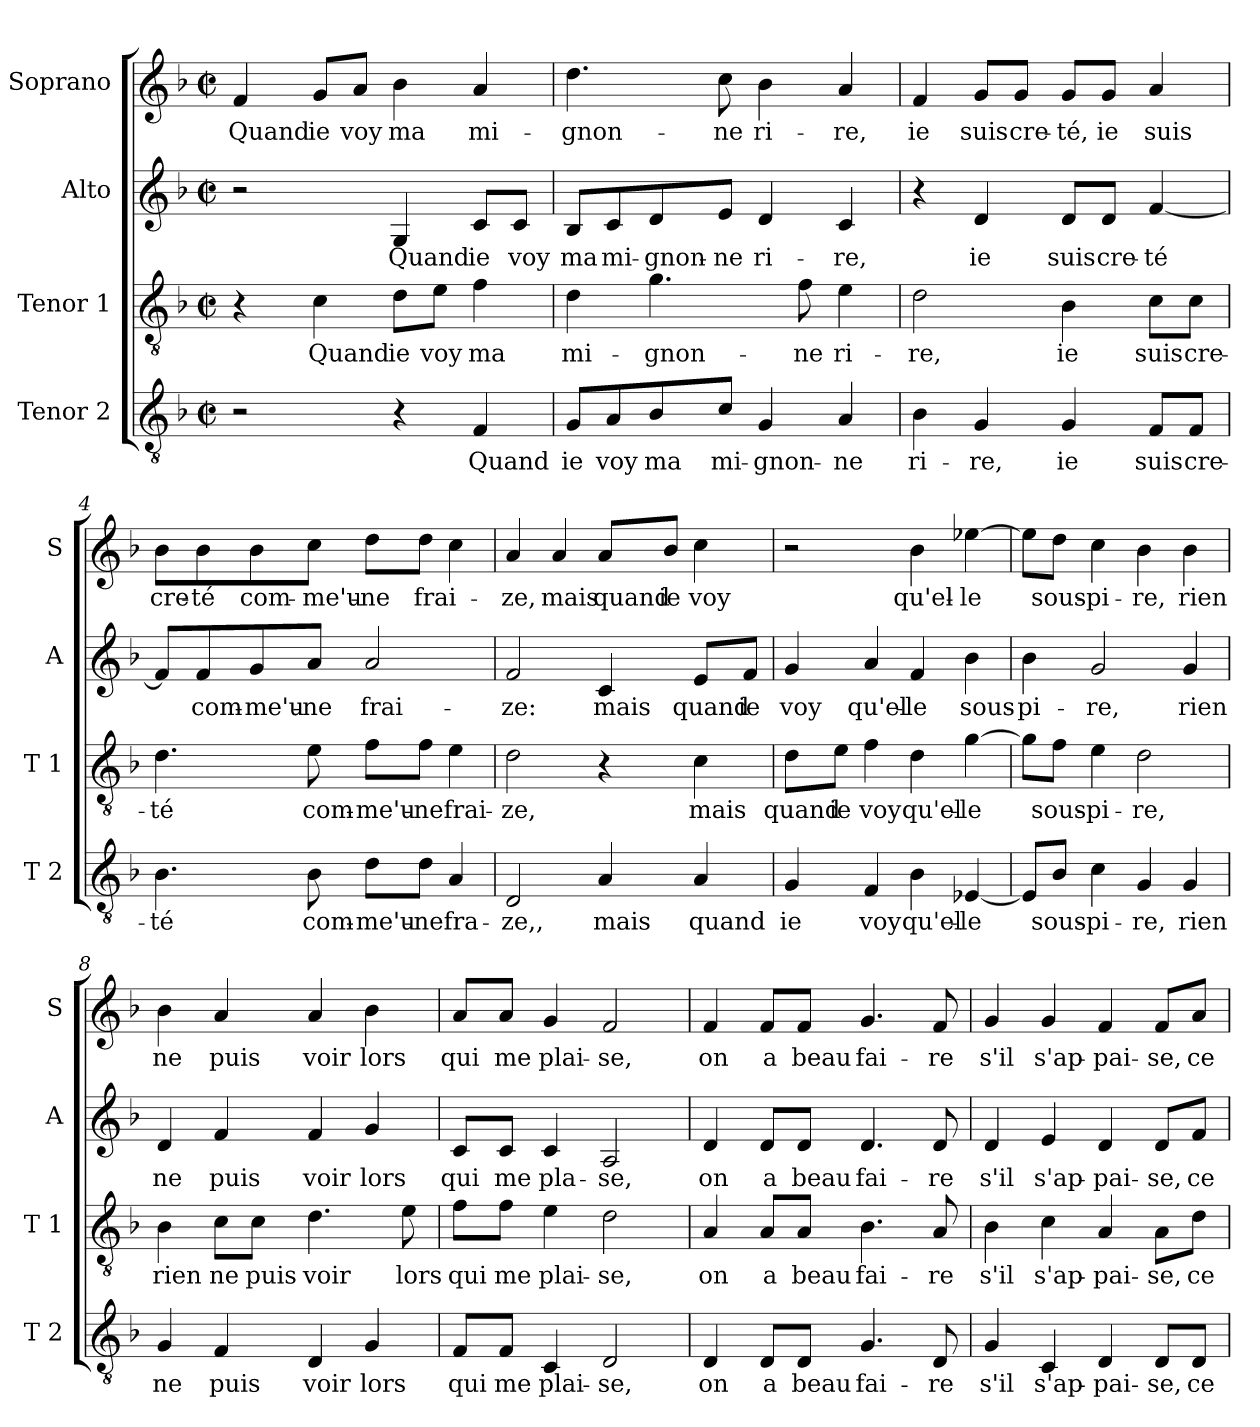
**kern	**text	**kern	**text	**kern	**text	**kern	**text
*part4	*part4	*part3	*part3	*part2	*part2	*part1	*part1
*staff4	*staff4	*staff3	*staff3	*staff2	*staff2	*staff1	*staff1
*I"Tenor 2	*	*I"Tenor 1	*	*I"Alto	*	*I"Soprano	*
*I'T 2	*	*I'T 1	*	*I'A	*	*I'S	*
*clefGv2	*	*clefGv2	*	*clefG2	*	*clefG2	*
*k[b-]	*	*k[b-]	*	*k[b-]	*	*k[b-]	*
*F:	*	*F:	*	*F:	*	*F:	*
*M2/2	*	*M2/2	*	*M2/2	*	*M2/2	*
*met(c|)	*	*met(c|)	*	*met(c|)	*	*met(c|)	*
=1	=1	=1	=1	=1	=1	=1	=1
!	!	!	!	!	!	!	!LO:LY:b
2r	.	4r	.	2r	.	4f/	Quand
!	!	!	!LO:LY:b	!	!	!	!LO:LY:b
.	.	4c\	Quand	.	.	8g/L	ie
!	!	!	!	!	!	!	!LO:LY:b
.	.	.	.	.	.	8a/J	voy
!	!	!	!LO:LY:b	!	!LO:LY:b	!	!LO:LY:b
4r	.	8d\L	ie	4G/	Quand	4b-\	ma
!	!	!	!LO:LY:b	!	!	!	!
.	.	8e\J	voy	.	.	.	.
!	!LO:LY:b	!	!LO:LY:b	!	!LO:LY:b	!	!LO:LY:b
4F/	Quand	4f\	ma	8c/L	ie	4a/	mi-
!	!	!	!	!	!LO:LY:b	!	!
.	.	.	.	8c/J	voy	.	.
=2	=2	=2	=2	=2	=2	=2	=2
!	!LO:LY:b	!	!LO:LY:b	!	!LO:LY:b	!	!LO:LY:b
8G/L	ie	4d\	mi-	8B-/L	ma	4.dd\	-gnon-
!	!LO:LY:b	!	!	!	!LO:LY:b	!	!
8A/	voy	.	.	8c/	mi-	.	.
!	!LO:LY:b	!	!LO:LY:b	!	!LO:LY:b	!	!
8B-/	ma	4.g\	-gnon-	8d/	-gnon-	.	.
!	!LO:LY:b	!	!	!	!LO:LY:b	!	!LO:LY:b
8c/J	mi-	.	.	8e/J	-ne	8cc\	-ne
!	!LO:LY:b	!	!	!	!LO:LY:b	!	!LO:LY:b
4G/	-gnon-	.	.	4d/	ri-	4b-\	ri-
!	!	!	!LO:LY:b	!	!	!	!
.	.	8f\	-ne	.	.	.	.
!	!LO:LY:b	!	!LO:LY:b	!	!LO:LY:b	!	!LO:LY:b
4A/	-ne	4e\	ri-	4c/	-re,	4a/	-re,
=3	=3	=3	=3	=3	=3	=3	=3
!	!LO:LY:b	!	!LO:LY:b	!	!	!	!LO:LY:b
4B-\	ri-	2d\	-re,	4r	.	4f/	ie
!	!LO:LY:b	!	!	!	!LO:LY:b	!	!LO:LY:b
4G/	-re,	.	.	4d/	ie	8g/L	suis
!	!	!	!	!	!	!	!LO:LY:b
.	.	.	.	.	.	8g/J	cre-
!	!LO:LY:b	!	!LO:LY:b	!	!LO:LY:b	!	!LO:LY:b
4G/	ie	4B-\	ie	8d/L	suis	8g/L	-té,
!	!	!	!	!	!LO:LY:b	!	!LO:LY:b
.	.	.	.	8d/J	cre-	8g/J	ie
!	!LO:LY:b	!	!LO:LY:b	!	!LO:LY:b	!	!LO:LY:b
8F/L	suis	8c\L	suis	[4f/	-té	4a/	suis
!	!LO:LY:b	!	!LO:LY:b	!	!	!	!
8F/J	cre-	8c\J	cre-	.	.	.	.
!!LO:LB:g=z
=4	=4	=4	=4	=4	=4	=4	=4
!	!LO:LY:b	!	!LO:LY:b	!	!	!	!LO:LY:b
4.B-\	-té	4.d\	-té	8f/L]	.	8b-\L	cre-
!	!	!	!	!	!LO:LY:b	!	!LO:LY:b
.	.	.	.	8f/	com-	8b-\	-té
!	!	!	!	!	!LO:LY:b	!	!LO:LY:b
.	.	.	.	8g/	-me'u-	8b-\	com-
!	!LO:LY:b	!	!LO:LY:b	!	!LO:LY:b	!	!LO:LY:b
8B-\	com-	8e\	com-	8a/J	-ne	8cc\J	-me'u-
!	!LO:LY:b	!	!LO:LY:b	!	!LO:LY:b	!	!LO:LY:b
8d\L	-me'u-	8f\L	-me'u-	2a/	frai-	8dd\L	-ne
!	!LO:LY:b	!	!LO:LY:b	!	!	!	!LO:LY:b
8d\J	-ne	8f\J	-ne	.	.	8dd\J	frai-
!	!LO:LY:b	!	!LO:LY:b	!	!	!	!
4A/	fra-	4e\	frai-	.	.	4cc\	.
=5	=5	=5	=5	=5	=5	=5	=5
!	!LO:LY:b	!	!LO:LY:b	!	!LO:LY:b	!	!LO:LY:b
2D/	-ze,,	2d\	-ze,	2f/	-ze:	4a/	-ze,
!	!	!	!	!	!	!	!LO:LY:b
.	.	.	.	.	.	4a/	mais
!	!LO:LY:b	!	!	!	!LO:LY:b	!	!LO:LY:b
4A/	mais	4r	.	4c/	mais	8a/L	quand
!	!	!	!	!	!	!	!LO:LY:b
.	.	.	.	.	.	8b-/J	ie
!	!LO:LY:b	!	!LO:LY:b	!	!LO:LY:b	!	!LO:LY:b
4A/	quand	4c\	mais	8e/L	quand	4cc\	voy
!	!	!	!	!	!LO:LY:b	!	!
.	.	.	.	8f/J	ie	.	.
=6	=6	=6	=6	=6	=6	=6	=6
!	!LO:LY:b	!	!LO:LY:b	!	!LO:LY:b	!	!
4G/	ie	8d\L	quand	4g/	voy	2r	.
!	!	!	!LO:LY:b	!	!	!	!
.	.	8e\J	ie	.	.	.	.
!	!LO:LY:b	!	!LO:LY:b	!	!LO:LY:b	!	!
4F/	voy	4f\	voy	4a/	qu'el-	.	.
!	!LO:LY:b	!	!LO:LY:b	!	!LO:LY:b	!	!LO:LY:b
4B-\	qu'el-	4d\	qu'el-	4f/	-le	4b-\	qu'el-
!	!LO:LY:b	!	!LO:LY:b	!	!LO:LY:b	!	!LO:LY:b
[4E-X/	-le	[4g\	-le	4b-\	sous-	[4ee-X\	-le
=7	=7	=7	=7	=7	=7	=7	=7
!	!	!	!	!	!LO:LY:b	!	!
8E-/L]	.	8g\L]	.	4b-\	-pi-	8ee-\L]	.
!	!LO:LY:b	!	!LO:LY:b	!	!	!	!LO:LY:b
8B-/J	sous-	8f\J	sous-	.	.	8dd\J	sous-
!	!LO:LY:b	!	!LO:LY:b	!	!LO:LY:b	!	!LO:LY:b
4c\	-pi-	4e\	-pi-	2g/	-re,	4cc\	-pi-
!	!LO:LY:b	!	!LO:LY:b	!	!	!	!LO:LY:b
4G/	-re,	2d\	-re,	.	.	4b-\	-re,
!	!LO:LY:b	!	!	!	!LO:LY:b	!	!LO:LY:b
4G/	rien	.	.	4g/	rien	4b-\	rien
!!LO:PB:g=z
=8	=8	=8	=8	=8	=8	=8	=8
!	!LO:LY:b	!	!LO:LY:b	!	!LO:LY:b	!	!LO:LY:b
4G/	ne	4B-\	rien	4d/	ne	4b-\	ne
!	!LO:LY:b	!	!LO:LY:b	!	!LO:LY:b	!	!LO:LY:b
4F/	puis	8c\L	ne	4f/	puis	4a/	puis
!	!	!	!LO:LY:b	!	!	!	!
.	.	8c\J	puis	.	.	.	.
!	!LO:LY:b	!	!LO:LY:b	!	!LO:LY:b	!	!LO:LY:b
4D/	voir	4.d\	voir	4f/	voir	4a/	voir
!	!LO:LY:b	!	!	!	!LO:LY:b	!	!LO:LY:b
4G/	lors	.	.	4g/	lors	4b-\	lors
!	!	!	!LO:LY:b	!	!	!	!
.	.	8e\	lors	.	.	.	.
=9	=9	=9	=9	=9	=9	=9	=9
!	!LO:LY:b	!	!LO:LY:b	!	!LO:LY:b	!	!LO:LY:b
8F/L	qui	8f\L	qui	8c/L	qui	8a/L	qui
!	!LO:LY:b	!	!LO:LY:b	!	!LO:LY:b	!	!LO:LY:b
8F/J	me	8f\J	me	8c/J	me	8a/J	me
!	!LO:LY:b	!	!LO:LY:b	!	!LO:LY:b	!	!LO:LY:b
4C/	plai-	4e\	plai-	4c/	pla-	4g/	plai-
!	!LO:LY:b	!	!LO:LY:b	!	!LO:LY:b	!	!LO:LY:b
2D/	-se,	2d\	-se,	2A/	-se,	2f/	-se,
=10	=10	=10	=10	=10	=10	=10	=10
!	!LO:LY:b	!	!LO:LY:b	!	!LO:LY:b	!	!LO:LY:b
4D/	on	4A/	on	4d/	on	4f/	on
!	!LO:LY:b	!	!LO:LY:b	!	!LO:LY:b	!	!LO:LY:b
8D/L	a	8A/L	a	8d/L	a	8f/L	a
!	!LO:LY:b	!	!LO:LY:b	!	!LO:LY:b	!	!LO:LY:b
8D/J	beau	8A/J	beau	8d/J	beau	8f/J	beau
!	!LO:LY:b	!	!LO:LY:b	!	!LO:LY:b	!	!LO:LY:b
4.G/	fai-	4.B-\	fai-	4.d/	fai-	4.g/	fai-
!	!LO:LY:b	!	!LO:LY:b	!	!LO:LY:b	!	!LO:LY:b
8D/	-re	8A/	-re	8d/	-re	8f/	-re
=11	=11	=11	=11	=11	=11	=11	=11
!	!LO:LY:b	!	!LO:LY:b	!	!LO:LY:b	!	!LO:LY:b
4G/	s'il	4B-\	s'il	4d/	s'il	4g/	s'il
!	!LO:LY:b	!	!LO:LY:b	!	!LO:LY:b	!	!LO:LY:b
4C/	s'ap-	4c\	s'ap-	4e/	s'ap-	4g/	s'ap-
!	!LO:LY:b	!	!LO:LY:b	!	!LO:LY:b	!	!LO:LY:b
4D/	-pai-	4A/	-pai-	4d/	-pai-	4f/	-pai-
!	!LO:LY:b	!	!LO:LY:b	!	!LO:LY:b	!	!LO:LY:b
8D/L	-se,	8A\L	-se,	8d/L	-se,	8f/L	-se,
!	!LO:LY:b	!	!LO:LY:b	!	!LO:LY:b	!	!LO:LY:b
8D/J	ce	8d\J	ce	8f/J	ce	8a/J	ce
=	=	=	=	=	=	=	=
*-	*-	*-	*-	*-	*-	*-	*-
